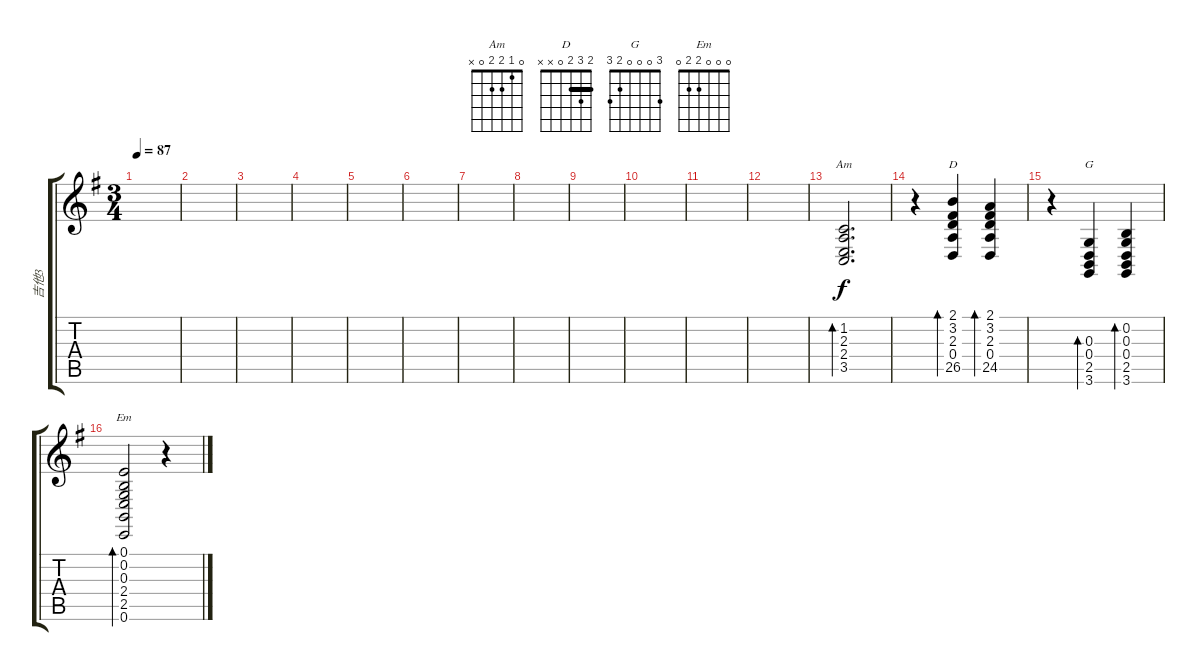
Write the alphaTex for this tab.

\track ("吉他3" "吉他3") {instrument acousticgrandpiano}
\staff {score tabs}
\tuning (E4 B3 G3 D3 A2 E2) {hide}
\chord ("Am" 0 1 2 2 0 x)
\chord ("D" 2 3 2 0 x x) {barre 2}
\chord ("G" 3 0 0 0 2 3)
\chord ("Em" 0 0 0 2 2 0)
\ts (3 4)
\tempo 87
\clef g2
\ks g
|
|
|
|
|
|
|
|
|
|
|
|
(1.2 2.3 2.4 3.5).2{d bd 240 ch "Am"} |
r.4 (2.1 3.2 2.3 0.4 26.5).4{bd 120 ch "D"} (2.1 3.2 2.3 0.4 24.5).4{bd 120} |
r.4 (0.3 0.4 2.5 3.6).4{bd 120 ch "G"} (0.2 0.3 0.4 2.5 3.6).4{bd 120} |
(0.1 0.2 0.3 2.4 2.5 0.6).2{bd 240 ch "Em"} r.4
